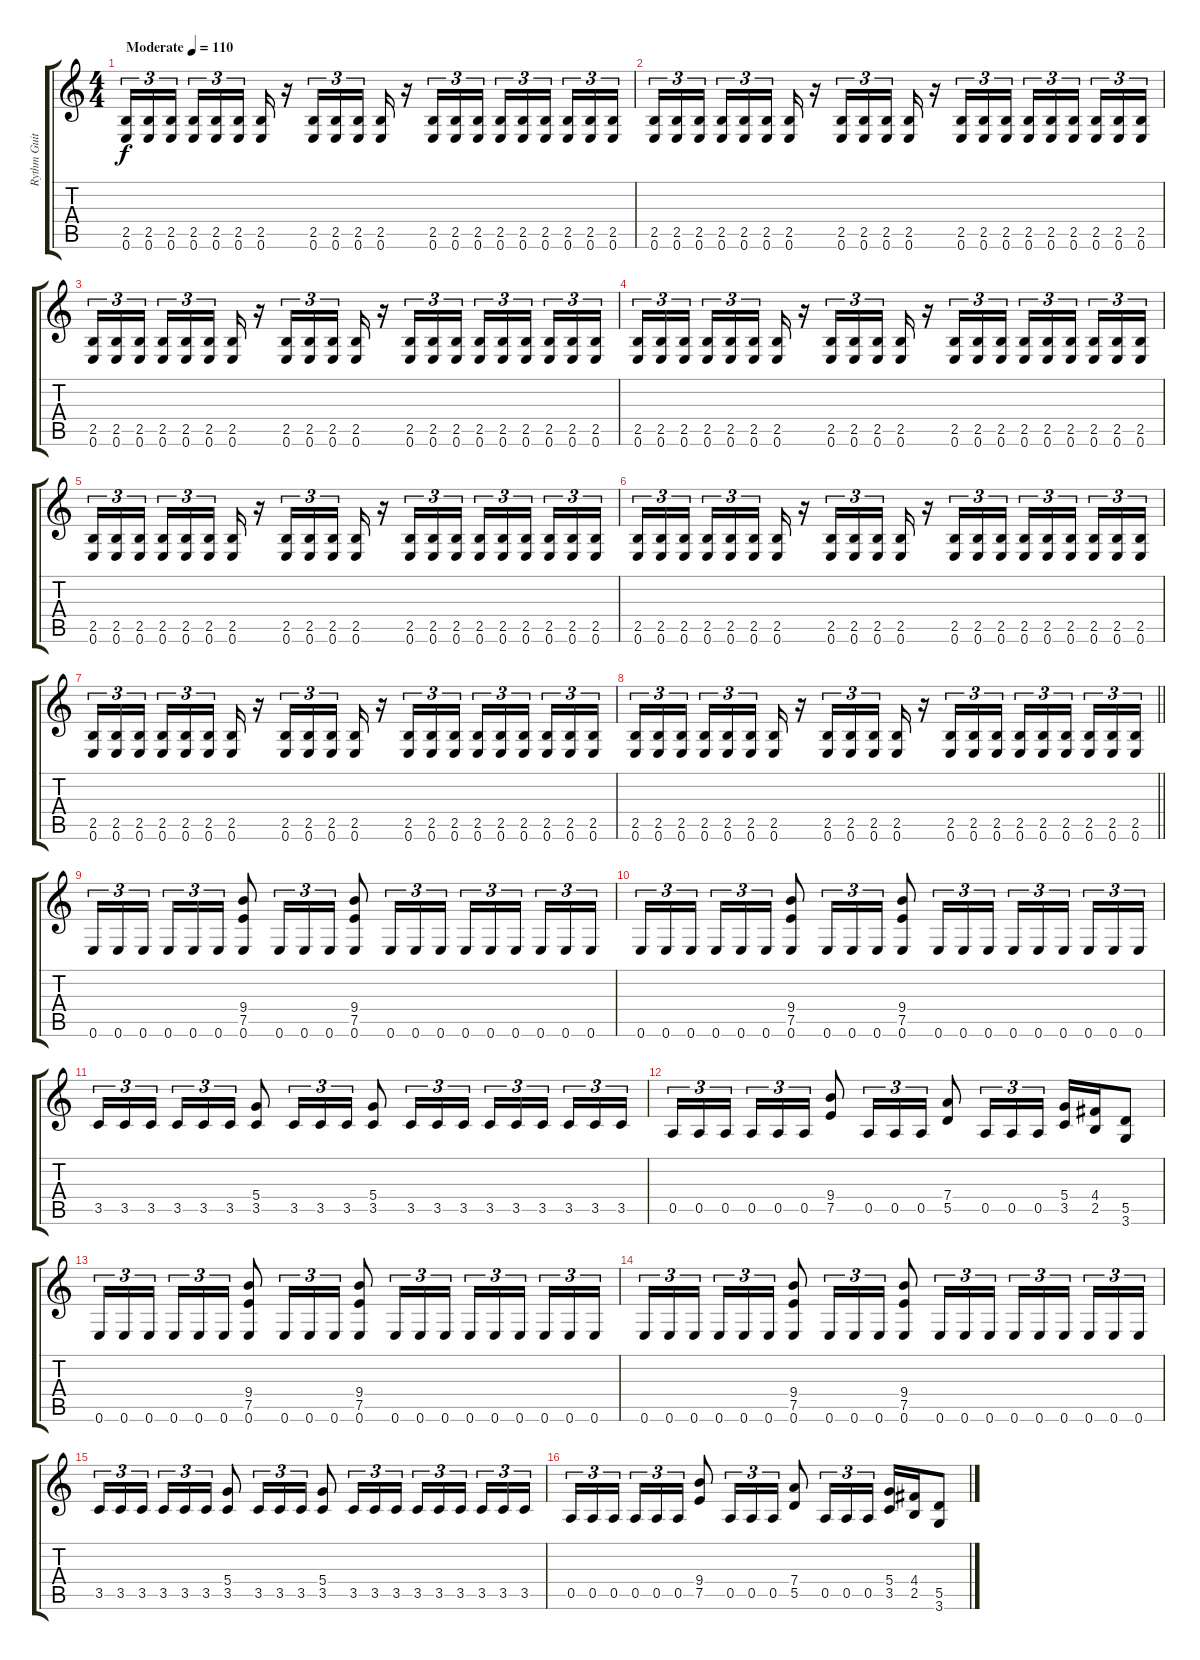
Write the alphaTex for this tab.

\track ("Rythm Guitar" "Rythm Guit") {instrument overdrivenguitar}
\staff {score tabs}
\tuning (E4 B3 G3 D3 A2 E2) {hide}
\ts (4 4)
\tempo (110 "Moderate")
\clef g2
\ks c
(2.5 0.6).16{tu (3 2) dy f instrument overdrivenguitar} (2.5 0.6).16{tu (3 2)} (2.5 0.6).16{tu (3 2) beam splitsecondary} (2.5 0.6).16{tu (3 2)} (2.5 0.6).16{tu (3 2)} (2.5 0.6).16{tu (3 2)} (2.5 0.6).16 r.16 (2.5 0.6).16{tu (3 2)} (2.5 0.6).16{tu (3 2)} (2.5 0.6).16{tu (3 2)} (2.5 0.6).16 r.16 (2.5 0.6).16{tu (3 2)} (2.5 0.6).16{tu (3 2)} (2.5 0.6).16{tu (3 2)} (2.5 0.6).16{tu (3 2)} (2.5 0.6).16{tu (3 2)} (2.5 0.6).16{tu (3 2) beam splitsecondary} (2.5 0.6).16{tu (3 2)} (2.5 0.6).16{tu (3 2)} (2.5 0.6).16{tu (3 2)} |
(2.5 0.6).16{tu (3 2)} (2.5 0.6).16{tu (3 2)} (2.5 0.6).16{tu (3 2) beam splitsecondary} (2.5 0.6).16{tu (3 2)} (2.5 0.6).16{tu (3 2)} (2.5 0.6).16{tu (3 2)} (2.5 0.6).16 r.16 (2.5 0.6).16{tu (3 2)} (2.5 0.6).16{tu (3 2)} (2.5 0.6).16{tu (3 2)} (2.5 0.6).16 r.16 (2.5 0.6).16{tu (3 2)} (2.5 0.6).16{tu (3 2)} (2.5 0.6).16{tu (3 2)} (2.5 0.6).16{tu (3 2)} (2.5 0.6).16{tu (3 2)} (2.5 0.6).16{tu (3 2) beam splitsecondary} (2.5 0.6).16{tu (3 2)} (2.5 0.6).16{tu (3 2)} (2.5 0.6).16{tu (3 2)} |
(2.5 0.6).16{tu (3 2)} (2.5 0.6).16{tu (3 2)} (2.5 0.6).16{tu (3 2) beam splitsecondary} (2.5 0.6).16{tu (3 2)} (2.5 0.6).16{tu (3 2)} (2.5 0.6).16{tu (3 2)} (2.5 0.6).16 r.16 (2.5 0.6).16{tu (3 2)} (2.5 0.6).16{tu (3 2)} (2.5 0.6).16{tu (3 2)} (2.5 0.6).16 r.16 (2.5 0.6).16{tu (3 2)} (2.5 0.6).16{tu (3 2)} (2.5 0.6).16{tu (3 2)} (2.5 0.6).16{tu (3 2)} (2.5 0.6).16{tu (3 2)} (2.5 0.6).16{tu (3 2) beam splitsecondary} (2.5 0.6).16{tu (3 2)} (2.5 0.6).16{tu (3 2)} (2.5 0.6).16{tu (3 2)} |
(2.5 0.6).16{tu (3 2)} (2.5 0.6).16{tu (3 2)} (2.5 0.6).16{tu (3 2) beam splitsecondary} (2.5 0.6).16{tu (3 2)} (2.5 0.6).16{tu (3 2)} (2.5 0.6).16{tu (3 2)} (2.5 0.6).16 r.16 (2.5 0.6).16{tu (3 2)} (2.5 0.6).16{tu (3 2)} (2.5 0.6).16{tu (3 2)} (2.5 0.6).16 r.16 (2.5 0.6).16{tu (3 2)} (2.5 0.6).16{tu (3 2)} (2.5 0.6).16{tu (3 2)} (2.5 0.6).16{tu (3 2)} (2.5 0.6).16{tu (3 2)} (2.5 0.6).16{tu (3 2) beam splitsecondary} (2.5 0.6).16{tu (3 2)} (2.5 0.6).16{tu (3 2)} (2.5 0.6).16{tu (3 2)} |
(2.5 0.6).16{tu (3 2)} (2.5 0.6).16{tu (3 2)} (2.5 0.6).16{tu (3 2) beam splitsecondary} (2.5 0.6).16{tu (3 2)} (2.5 0.6).16{tu (3 2)} (2.5 0.6).16{tu (3 2)} (2.5 0.6).16 r.16 (2.5 0.6).16{tu (3 2)} (2.5 0.6).16{tu (3 2)} (2.5 0.6).16{tu (3 2)} (2.5 0.6).16 r.16 (2.5 0.6).16{tu (3 2)} (2.5 0.6).16{tu (3 2)} (2.5 0.6).16{tu (3 2)} (2.5 0.6).16{tu (3 2)} (2.5 0.6).16{tu (3 2)} (2.5 0.6).16{tu (3 2) beam splitsecondary} (2.5 0.6).16{tu (3 2)} (2.5 0.6).16{tu (3 2)} (2.5 0.6).16{tu (3 2)} |
(2.5 0.6).16{tu (3 2)} (2.5 0.6).16{tu (3 2)} (2.5 0.6).16{tu (3 2) beam splitsecondary} (2.5 0.6).16{tu (3 2)} (2.5 0.6).16{tu (3 2)} (2.5 0.6).16{tu (3 2)} (2.5 0.6).16 r.16 (2.5 0.6).16{tu (3 2)} (2.5 0.6).16{tu (3 2)} (2.5 0.6).16{tu (3 2)} (2.5 0.6).16 r.16 (2.5 0.6).16{tu (3 2)} (2.5 0.6).16{tu (3 2)} (2.5 0.6).16{tu (3 2)} (2.5 0.6).16{tu (3 2)} (2.5 0.6).16{tu (3 2)} (2.5 0.6).16{tu (3 2) beam splitsecondary} (2.5 0.6).16{tu (3 2)} (2.5 0.6).16{tu (3 2)} (2.5 0.6).16{tu (3 2)} |
(2.5 0.6).16{tu (3 2)} (2.5 0.6).16{tu (3 2)} (2.5 0.6).16{tu (3 2) beam splitsecondary} (2.5 0.6).16{tu (3 2)} (2.5 0.6).16{tu (3 2)} (2.5 0.6).16{tu (3 2)} (2.5 0.6).16 r.16 (2.5 0.6).16{tu (3 2)} (2.5 0.6).16{tu (3 2)} (2.5 0.6).16{tu (3 2)} (2.5 0.6).16 r.16 (2.5 0.6).16{tu (3 2)} (2.5 0.6).16{tu (3 2)} (2.5 0.6).16{tu (3 2)} (2.5 0.6).16{tu (3 2)} (2.5 0.6).16{tu (3 2)} (2.5 0.6).16{tu (3 2) beam splitsecondary} (2.5 0.6).16{tu (3 2)} (2.5 0.6).16{tu (3 2)} (2.5 0.6).16{tu (3 2)} |
\barLineRight lightlight
(2.5 0.6).16{tu (3 2)} (2.5 0.6).16{tu (3 2)} (2.5 0.6).16{tu (3 2) beam splitsecondary} (2.5 0.6).16{tu (3 2)} (2.5 0.6).16{tu (3 2)} (2.5 0.6).16{tu (3 2)} (2.5 0.6).16 r.16 (2.5 0.6).16{tu (3 2)} (2.5 0.6).16{tu (3 2)} (2.5 0.6).16{tu (3 2)} (2.5 0.6).16 r.16 (2.5 0.6).16{tu (3 2)} (2.5 0.6).16{tu (3 2)} (2.5 0.6).16{tu (3 2)} (2.5 0.6).16{tu (3 2)} (2.5 0.6).16{tu (3 2)} (2.5 0.6).16{tu (3 2) beam splitsecondary} (2.5 0.6).16{tu (3 2)} (2.5 0.6).16{tu (3 2)} (2.5 0.6).16{tu (3 2)} |
0.6.16{tu (3 2)} 0.6.16{tu (3 2)} 0.6.16{tu (3 2) beam splitsecondary} 0.6.16{tu (3 2)} 0.6.16{tu (3 2)} 0.6.16{tu (3 2)} (9.4 7.5 0.6).8 0.6.16{tu (3 2)} 0.6.16{tu (3 2)} 0.6.16{tu (3 2)} (9.4 7.5 0.6).8 0.6.16{tu (3 2)} 0.6.16{tu (3 2)} 0.6.16{tu (3 2)} 0.6.16{tu (3 2)} 0.6.16{tu (3 2)} 0.6.16{tu (3 2) beam splitsecondary} 0.6.16{tu (3 2)} 0.6.16{tu (3 2)} 0.6.16{tu (3 2)} |
0.6.16{tu (3 2)} 0.6.16{tu (3 2)} 0.6.16{tu (3 2) beam splitsecondary} 0.6.16{tu (3 2)} 0.6.16{tu (3 2)} 0.6.16{tu (3 2)} (9.4 7.5 0.6).8 0.6.16{tu (3 2)} 0.6.16{tu (3 2)} 0.6.16{tu (3 2)} (9.4 7.5 0.6).8 0.6.16{tu (3 2)} 0.6.16{tu (3 2)} 0.6.16{tu (3 2)} 0.6.16{tu (3 2)} 0.6.16{tu (3 2)} 0.6.16{tu (3 2) beam splitsecondary} 0.6.16{tu (3 2)} 0.6.16{tu (3 2)} 0.6.16{tu (3 2)} |
3.5.16{tu (3 2)} 3.5.16{tu (3 2)} 3.5.16{tu (3 2) beam splitsecondary} 3.5.16{tu (3 2)} 3.5.16{tu (3 2)} 3.5.16{tu (3 2)} (5.4 3.5).8 3.5.16{tu (3 2)} 3.5.16{tu (3 2)} 3.5.16{tu (3 2)} (5.4 3.5).8 3.5.16{tu (3 2)} 3.5.16{tu (3 2)} 3.5.16{tu (3 2)} 3.5.16{tu (3 2)} 3.5.16{tu (3 2)} 3.5.16{tu (3 2) beam splitsecondary} 3.5.16{tu (3 2)} 3.5.16{tu (3 2)} 3.5.16{tu (3 2)} |
0.5.16{tu (3 2)} 0.5.16{tu (3 2)} 0.5.16{tu (3 2) beam splitsecondary} 0.5.16{tu (3 2)} 0.5.16{tu (3 2)} 0.5.16{tu (3 2)} (9.4 7.5).8 0.5.16{tu (3 2)} 0.5.16{tu (3 2)} 0.5.16{tu (3 2)} (7.4 5.5).8 0.5.16{tu (3 2)} 0.5.16{tu (3 2)} 0.5.16{tu (3 2)} (5.4 3.5).16 (4.4 2.5).16 (5.5 3.6).8 |
0.6.16{tu (3 2)} 0.6.16{tu (3 2)} 0.6.16{tu (3 2) beam splitsecondary} 0.6.16{tu (3 2)} 0.6.16{tu (3 2)} 0.6.16{tu (3 2)} (9.4 7.5 0.6).8 0.6.16{tu (3 2)} 0.6.16{tu (3 2)} 0.6.16{tu (3 2)} (9.4 7.5 0.6).8 0.6.16{tu (3 2)} 0.6.16{tu (3 2)} 0.6.16{tu (3 2)} 0.6.16{tu (3 2)} 0.6.16{tu (3 2)} 0.6.16{tu (3 2) beam splitsecondary} 0.6.16{tu (3 2)} 0.6.16{tu (3 2)} 0.6.16{tu (3 2)} |
0.6.16{tu (3 2)} 0.6.16{tu (3 2)} 0.6.16{tu (3 2) beam splitsecondary} 0.6.16{tu (3 2)} 0.6.16{tu (3 2)} 0.6.16{tu (3 2)} (9.4 7.5 0.6).8 0.6.16{tu (3 2)} 0.6.16{tu (3 2)} 0.6.16{tu (3 2)} (9.4 7.5 0.6).8 0.6.16{tu (3 2)} 0.6.16{tu (3 2)} 0.6.16{tu (3 2)} 0.6.16{tu (3 2)} 0.6.16{tu (3 2)} 0.6.16{tu (3 2) beam splitsecondary} 0.6.16{tu (3 2)} 0.6.16{tu (3 2)} 0.6.16{tu (3 2)} |
3.5.16{tu (3 2)} 3.5.16{tu (3 2)} 3.5.16{tu (3 2) beam splitsecondary} 3.5.16{tu (3 2)} 3.5.16{tu (3 2)} 3.5.16{tu (3 2)} (5.4 3.5).8 3.5.16{tu (3 2)} 3.5.16{tu (3 2)} 3.5.16{tu (3 2)} (5.4 3.5).8 3.5.16{tu (3 2)} 3.5.16{tu (3 2)} 3.5.16{tu (3 2)} 3.5.16{tu (3 2)} 3.5.16{tu (3 2)} 3.5.16{tu (3 2) beam splitsecondary} 3.5.16{tu (3 2)} 3.5.16{tu (3 2)} 3.5.16{tu (3 2)} |
0.5.16{tu (3 2)} 0.5.16{tu (3 2)} 0.5.16{tu (3 2) beam splitsecondary} 0.5.16{tu (3 2)} 0.5.16{tu (3 2)} 0.5.16{tu (3 2)} (9.4 7.5).8 0.5.16{tu (3 2)} 0.5.16{tu (3 2)} 0.5.16{tu (3 2)} (7.4 5.5).8 0.5.16{tu (3 2)} 0.5.16{tu (3 2)} 0.5.16{tu (3 2)} (5.4 3.5).16 (4.4 2.5).16 (5.5 3.6).8
